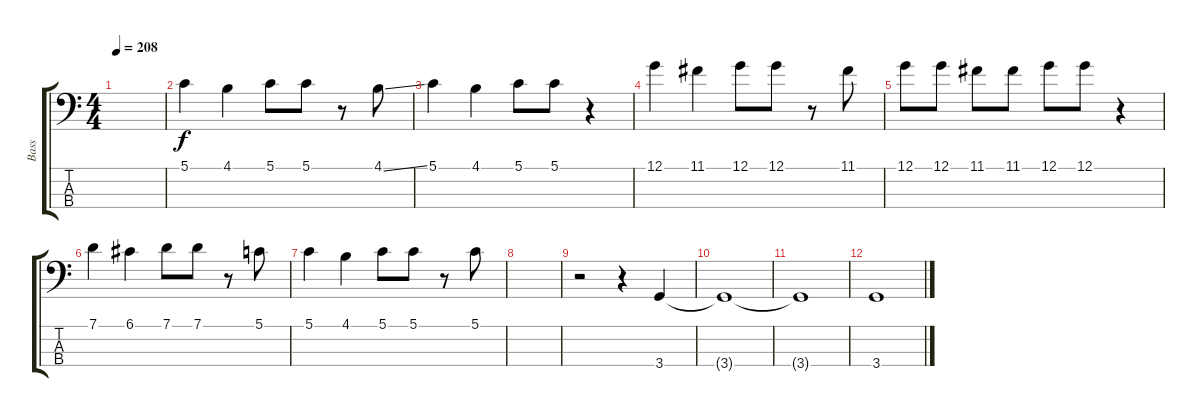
\track ("Bass" "Bass") {instrument electricbasspick}
\staff {score tabs}
\tuning (G2 D2 A1 E1) {hide}
\ts (4 4)
\tempo 208
\clef f4
\ks c
|
5.1.4 4.1.4 5.1.8 5.1.8 r.8 4.1{ss}.8 |
5.1.4 4.1.4 5.1.8 5.1.8 r.4 |
12.1.4 11.1.4 12.1.8 12.1.8 r.8 11.1.8 |
12.1.8 12.1.8 11.1.8 11.1.8 12.1.8 12.1.8 r.4 |
7.1.4 6.1.4 7.1.8 7.1.8 r.8 5.1.8 |
5.1.4 4.1.4 5.1.8 5.1.8 r.8 5.1.8 |
|
r.2 r.4 3.4.4 |
3.4{t}.1 |
3.4{t}.1 |
3.4.1
